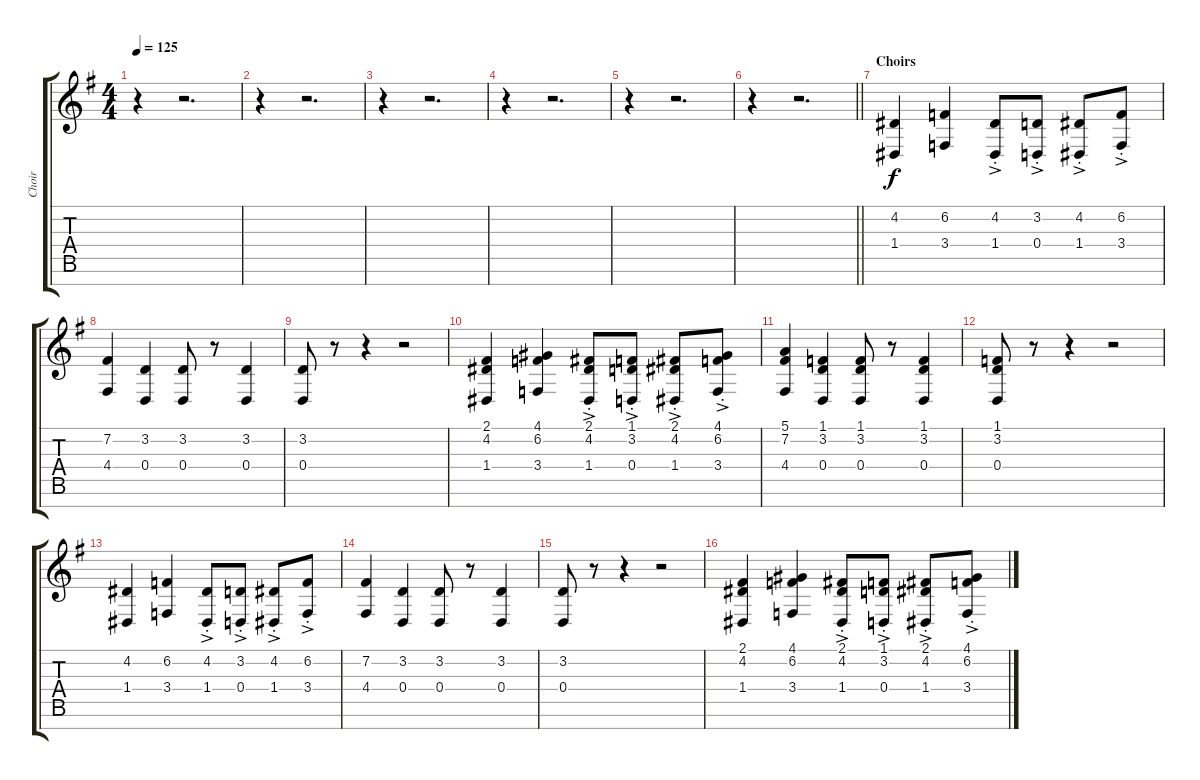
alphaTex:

\track ("Choir" "Choir") {instrument choiraahs}
\staff {score tabs}
\tuning (E4 B3 G3 D3 A2 E2 B1) {hide}
\ts (4 4)
\tempo 125
\clef g2
\ks g
r.4{dy f} r.2{d} |
r.4 r.2{d} |
r.4 r.2{d} |
r.4 r.2{d} |
r.4 r.2{d} |
\barLineRight lightlight
r.4 r.2{d} |
\section ("" "Choirs")
(4.2 1.4).4{volume 8} (6.2 3.4).4 (4.2{ac st} 1.4{ac st}).8 (3.2{ac st} 0.4{ac st}).8 (4.2{ac st} 1.4{ac st}).8 (6.2{ac st} 3.4{ac st}).8 |
(7.2 4.4).4 (3.2 0.4).4 (3.2 0.4).8 r.8 (3.2 0.4).4 |
(3.2 0.4).8 r.8 r.4 r.2 |
(2.1 4.2 1.4).4 (4.1 6.2 3.4).4 (2.1{ac st} 4.2{ac st} 1.4{ac st}).8 (1.1{ac st} 3.2{ac st} 0.4{ac st}).8 (2.1{ac st} 4.2{ac st} 1.4{ac st}).8 (4.1{ac st} 6.2{ac st} 3.4{ac st}).8 |
(5.1 7.2 4.4).4 (1.1 3.2 0.4).4 (1.1 3.2 0.4).8 r.8 (1.1 3.2 0.4).4 |
(1.1 3.2 0.4).8 r.8 r.4 r.2 |
(4.2 1.4).4 (6.2 3.4).4 (4.2{ac st} 1.4{ac st}).8 (3.2{ac st} 0.4{ac st}).8 (4.2{ac st} 1.4{ac st}).8 (6.2{ac st} 3.4{ac st}).8 |
(7.2 4.4).4 (3.2 0.4).4 (3.2 0.4).8 r.8 (3.2 0.4).4 |
(3.2 0.4).8 r.8 r.4 r.2 |
(2.1 4.2 1.4).4 (4.1 6.2 3.4).4 (2.1{ac st} 4.2{ac st} 1.4{ac st}).8 (1.1{ac st} 3.2{ac st} 0.4{ac st}).8 (2.1{ac st} 4.2{ac st} 1.4{ac st}).8 (4.1{ac st} 6.2{ac st} 3.4{ac st}).8
